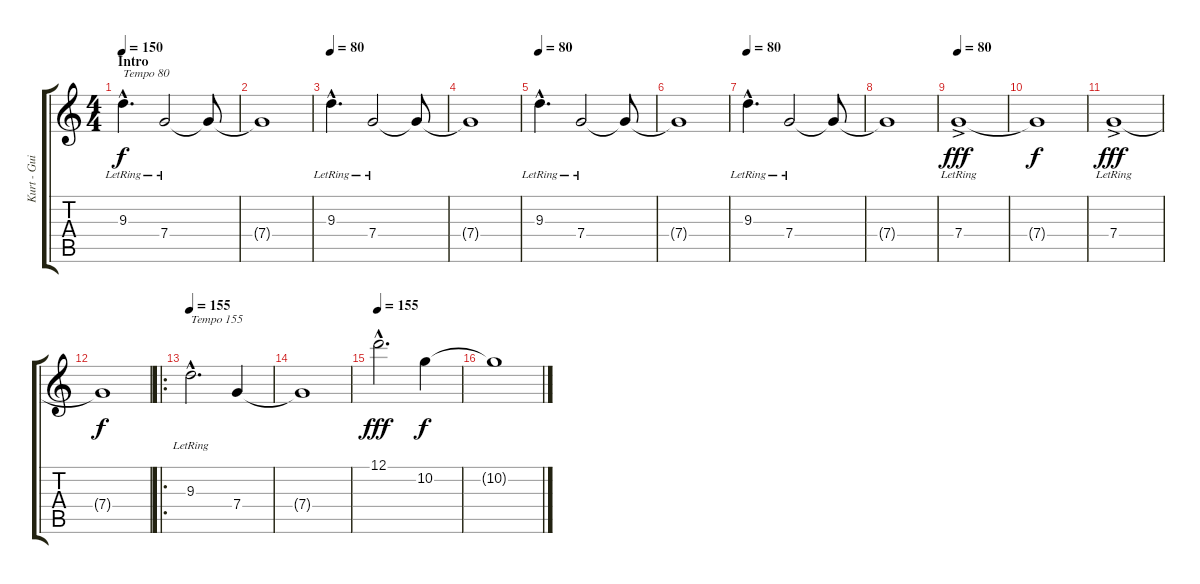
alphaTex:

\track ("Kurt - Guitar 2" "Kurt - Gui") {instrument electricguitarjazz}
\staff {score tabs}
\tuning (D4 A3 F3 C3 G2 C2) {hide}
\ts (4 4)
\section ("" "Intro")
\tempo 150
\tempo 80
\tempo 150
\clef g2
\ks c
9.3{hac lr}.4{d txt "Tempo 80" dy f volume 8 instrument electricguitarclean} 7.4{lr}.2 7.4{t}.8 |
7.4{t}.1 |
\tempo 80
9.3{hac lr}.4{d} 7.4{lr}.2 7.4{t}.8 |
7.4{t}.1 |
\tempo 80
9.3{hac lr}.4{d} 7.4{lr}.2 7.4{t}.8 |
7.4{t}.1 |
\tempo 80
9.3{hac lr}.4{d} 7.4{lr}.2 7.4{t}.8 |
7.4{t}.1 |
\tempo 80
7.4{ac lr}.1{dy fff} |
7.4{t}.1{dy f} |
7.4{ac lr}.1{dy fff} |
7.4{t}.1{dy f} |
\ro
\tempo 155
9.3{hac lr}.2{d txt "Tempo 155" instrument electricguitarjazz} 7.4.4 |
7.4{t}.1 |
\tempo 155
12.1{hac}.2{d dy fff volume 13 instrument electricguitarjazz} 10.2.4{dy f} |
10.2{t}.1
